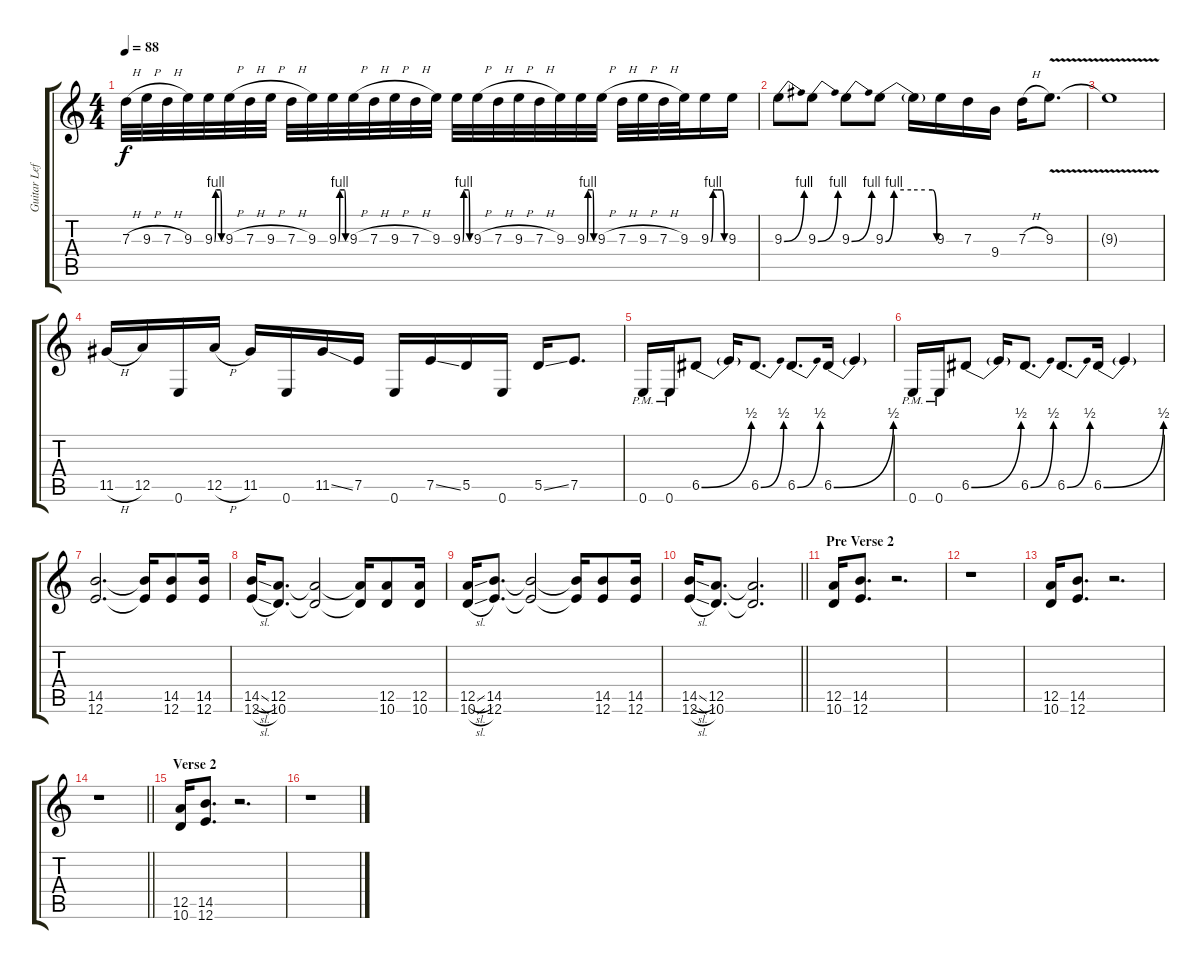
\track ("Guitar Left" "Guitar Lef") {instrument distortionguitar}
\staff {score tabs}
\tuning (E4 B3 G3 D3 A2 E2) {hide}
\ts (4 4)
\tempo 88
\clef g2
\ks c
7.3{h}.32{dy f} 9.3{h}.32 7.3{h}.32 9.3.32 9.3{be (custom 0 0 10 4 20 4 30 4 50 4 60 0)}.32 9.3{h}.32 7.3{h}.32 9.3{h}.32 7.3{h}.32 9.3.32 9.3{be (custom 0 0 10 4 20 4 30 4 50 4 60 0)}.32 9.3{h}.32 7.3{h}.32 9.3{h}.32 7.3{h}.32 9.3.32 9.3{be (custom 0 0 10 4 20 4 30 4 50 4 60 0)}.32 9.3{h}.32 7.3{h}.32 9.3{h}.32 7.3{h}.32 9.3.32 9.3{be (custom 0 0 10 4 20 4 30 4 50 4 60 0)}.32 9.3{h}.32 7.3{h}.32 9.3{h}.32 7.3{h}.32 9.3.32 9.3{be (custom 0 0 10 4 20 4 30 4 50 4 60 0)}.16 9.3.16 |
9.3{be (bend 0 0 60 4)}.8 9.3{be (bend 0 0 60 4)}.8 9.3{be (bend 0 0 60 4)}.8 9.3{be (custom 0 0 10 4 30 4 46 4 55 4 60 0)}.8 9.3{t}.16 9.3.16 7.3.16 9.4.16 7.3{h}.16 9.3{v}.8{d} |
9.3{t}.1 |
11.5{h}.16 12.5.16 0.6.16 12.5{h}.16 11.5.16 0.6.16 11.5{ss}.16 7.5.16 0.6.16 7.5{ss}.16 5.5.16 0.6.16 5.5{ss}.16 7.5.8{d} |
0.6{pm}.16 0.6{pm}.16 6.5{be (bend 0 0 60 2)}.8 6.5{t}.16 6.5{be (bend 0 0 60 2)}.8{d} 6.5{be (bend 0 0 60 2)}.8{d} 6.5{be (bend 0 0 60 2)}.16 6.5{t}.4 |
0.6{pm}.16 0.6{pm}.16 6.5{be (bend 0 0 60 2)}.8 6.5{t}.16 6.5{be (bend 0 0 60 2)}.8{d} 6.5{be (bend 0 0 60 2)}.8{d} 6.5{be (bend 0 0 60 2)}.16 6.5{t}.4 |
(14.5 12.6).2{d} (14.5{t} 12.6{t}).16 (14.5 12.6).8 (14.5 12.6).16 |
(14.5{sl} 12.6{sl}).16 (12.5 10.6).8{d} (12.5{t} 10.6{t}).2 (12.5{t} 10.6{t}).16 (12.5 10.6).8 (12.5 10.6).16 |
(12.5{sl} 10.6{sl}).16 (14.5 12.6).8{d} (14.5{t} 12.6{t}).2 (14.5{t} 12.6{t}).16 (14.5 12.6).8 (14.5 12.6).16 |
\barLineRight lightlight
(14.5{sl} 12.6{sl}).16 (12.5 10.6).8{d} (12.5{t} 10.6{t}).2{d} |
\section ("" "Pre Verse 2")
(12.5 10.6).16 (14.5 12.6).8{d} r.2{d} |
r.1 |
(12.5 10.6).16 (14.5 12.6).8{d} r.2{d} |
\barLineRight lightlight
r.1 |
\section ("" "Verse 2")
(12.5 10.6).16 (14.5 12.6).8{d} r.2{d} |
r.1
